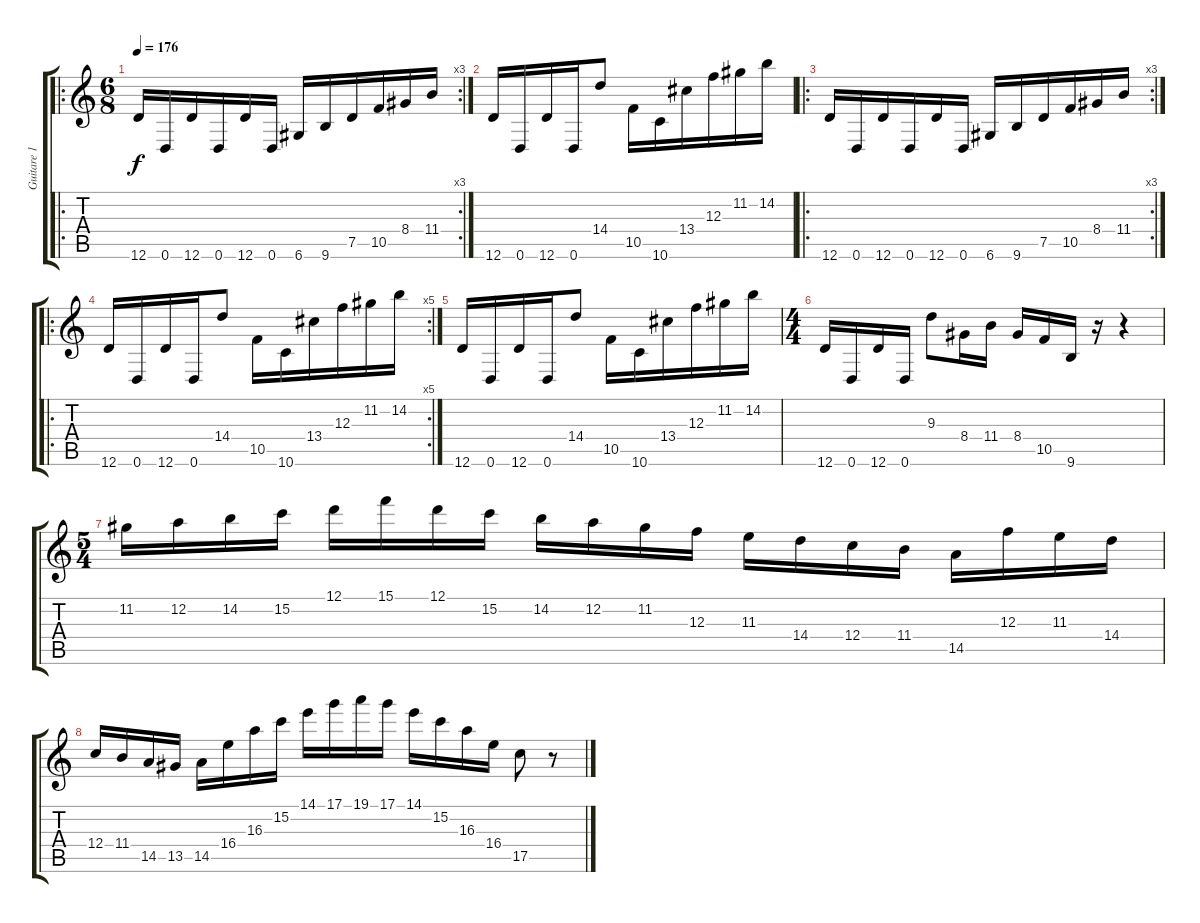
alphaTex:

\track ("Guitare 1" "Guitare 1") {instrument distortionguitar}
\staff {score tabs}
\tuning (D4 A3 F3 C3 G2 D2) {hide}
\ro
\rc 3
\ts (6 8)
\tempo 176
\clef g2
\ks c
12.6.16{dy f} 0.6.16 12.6.16 0.6.16 12.6.16 0.6.16 6.6.16 9.6.16 7.5.16 10.5.16 8.4.16 11.4.16 |
12.6.16 0.6.16 12.6.16 0.6.16 14.4.8 10.5.16 10.6.16 13.4.16 12.3.16 11.2.16 14.2.16 |
\ro
\rc 3
12.6.16 0.6.16 12.6.16 0.6.16 12.6.16 0.6.16 6.6.16 9.6.16 7.5.16 10.5.16 8.4.16 11.4.16 |
\ro
\rc 5
12.6.16 0.6.16 12.6.16 0.6.16 14.4.8 10.5.16 10.6.16 13.4.16 12.3.16 11.2.16 14.2.16 |
12.6.16 0.6.16 12.6.16 0.6.16 14.4.8 10.5.16 10.6.16 13.4.16 12.3.16 11.2.16 14.2.16 |
\ts (4 4)
12.6.16 0.6.16 12.6.16 0.6.16 9.3.8 8.4.16 11.4.16 8.4.16 10.5.16 9.6.16 r.16 r.4 |
\ts (5 4)
11.2.16 12.2.16 14.2.16 15.2.16 12.1.16 15.1.16 12.1.16 15.2.16 14.2.16 12.2.16 11.2.16 12.3.16 11.3.16 14.4.16 12.4.16 11.4.16 14.5.16 12.3.16 11.3.16 14.4.16 |
12.4.16 11.4.16 14.5.16 13.5.16 14.5.16 16.4.16 16.3.16 15.2.16 14.1.16 17.1.16 19.1.16 17.1.16 14.1.16 15.2.16 16.3.16 16.4.16 17.5.8 r.8
